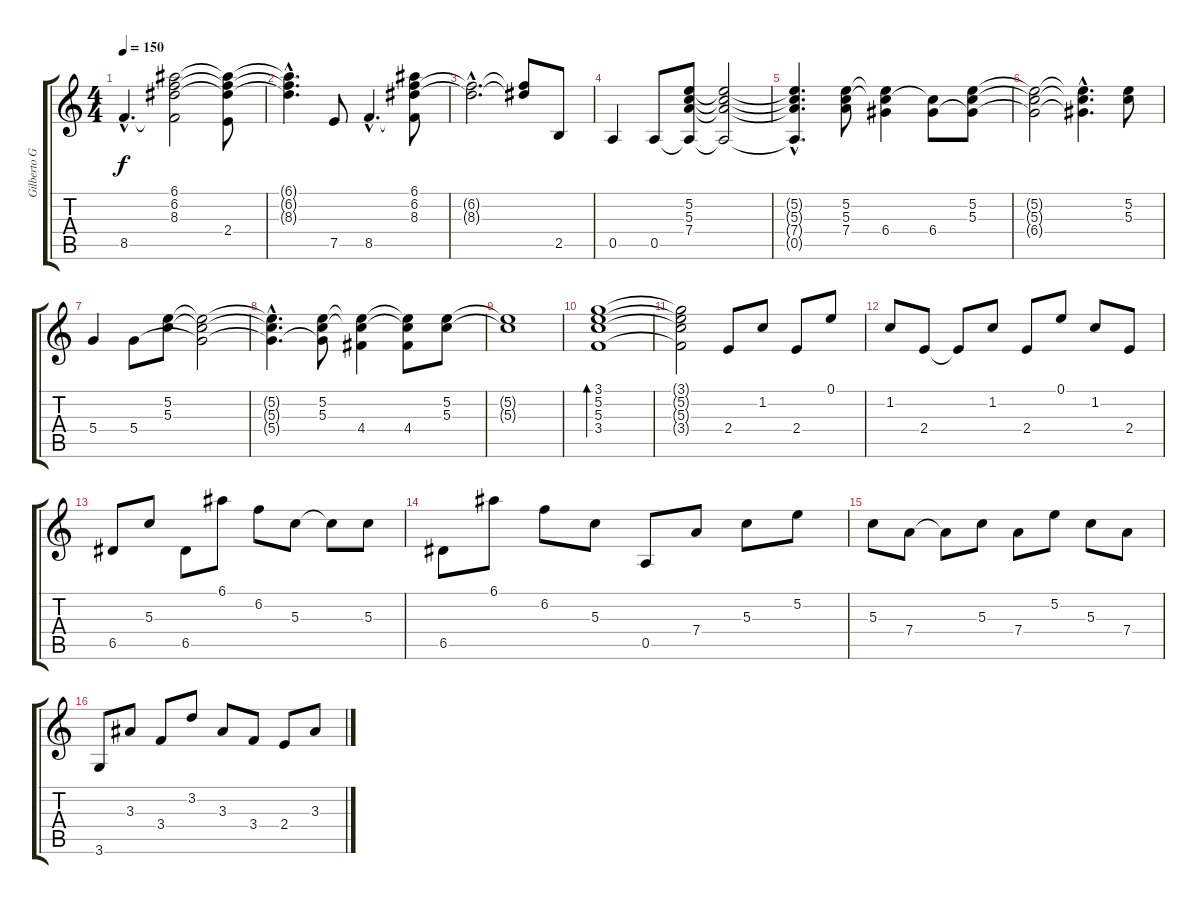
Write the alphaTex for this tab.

\track ("Gilberto Gil (Violão)" "Gilberto G") {instrument acousticguitarnylon}
\staff {score tabs}
\tuning (E4 B3 G3 D3 A2 E2) {hide}
\ts (4 4)
\tempo 150
\clef g2
\ks c
8.5{hac}.4{d dy f} (6.1 6.2 8.3 8.5{t}).2 (6.1{t} 6.2{t} 8.3{t} 2.4{t}).8 |
(6.1{hac t} 6.2{hac t} 8.3{hac t}).4{d} 7.5.8 8.5{hac}.4{d} (6.1 6.2 8.3 8.5{t}).8 |
(6.2{hac t} 8.3{hac t}).2{d} (6.2{t} 8.3{t}).8 2.5.8 |
0.5.4 0.5.8 (5.2 5.3 7.4 0.5{t}).8 (5.2{t} 5.3{t} 7.4{t} 0.5{t}).2 |
(5.2{hac t} 5.3{hac t} 7.4{hac t} 0.5{hac t}).4{d} (5.2 5.3 7.4).8 (5.2{t} 5.3{t} 6.4).4 (5.3{t} 6.4).8 (5.2 5.3 6.4{t}).8 |
(5.2{t} 5.3{t} 6.4{t}).2 (5.2{hac t} 5.3{hac t} 6.4{hac t}).4{d} (5.2 5.3).8 |
5.4.4 5.4.8 (5.2 5.3).8 (5.2{t} 5.3{t} 5.4{t}).2 |
(5.2{hac t} 5.3{hac t} 5.4{hac t}).4{d} (5.2 5.3 5.4{t}).8 (5.2{t} 5.3{t} 4.4).4 (5.2{t} 5.3{t} 4.4).8 (5.2 5.3).8 |
(5.2{t} 5.3{t}).1 |
(3.1 5.2 5.3 3.4).1{bd 240} |
(3.1{t} 5.2{t} 5.3{t} 3.4{t}).2 2.4.8 1.2.8 2.4.8 0.1.8 |
1.2.8 2.4.8 2.4{t}.8 1.2.8 2.4.8 0.1.8 1.2.8 2.4.8 |
6.5.8 5.3.8 6.5.8 6.1.8 6.2.8 5.3.8 5.3{t}.8 5.3.8 |
6.5.8 6.1.8 6.2.8 5.3.8 0.5.8 7.4.8 5.3.8 5.2.8 |
5.3.8 7.4.8 7.4{t}.8 5.3.8 7.4.8 5.2.8 5.3.8 7.4.8 |
3.6.8 3.3.8 3.4.8 3.2.8 3.3.8 3.4.8 2.4.8 3.3.8
